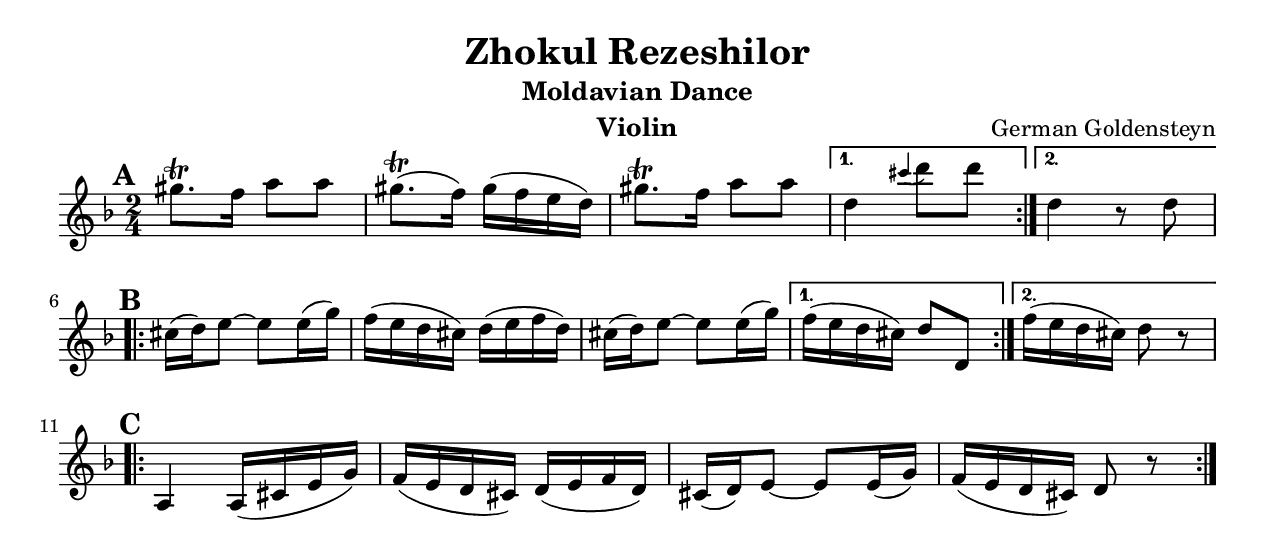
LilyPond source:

\version "2.18.0"
\language "english"

\paper{
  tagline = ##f
  print-all-headers = ##t
  #(set-paper-size "letter")
}
date = #(strftime "%d-%m-%Y" (localtime (current-time)))

%\markup{ \italic{ " Updated " \date  }  }

%\markup{ Got something to say? }

%#################################### Melody ########################
melody = \transpose d c \relative c''' {
  \clef treble
  \key e \minor
  \time 2/4
  \set Score.markFormatter = #format-mark-box-alphabet

  %\partial 16*3 a16 d f   %lead in notes

  \repeat volta 2{
  \mark \default
    as8.\trill g16 b8 b
    as8.\trill (g16)as(g fs e)|
    as8.\trill g16 b8 b

  }
  \alternative {
    { e,4 \grace ds' (e8) e }
    { e,4 r8 e \break}
  }

  \repeat volta 2{
  \mark \default
    ds16 (e) fs8~fs fs16(a)|
    g16(fs e ds) e( fs g e)|
    ds16 (e) fs8~fs fs16(a)|

  }
  \alternative {
    {g16(fs e ds)e8 e, }
    {g'16(fs e ds) e8 r \break}
  }

  \repeat volta 2{
  \mark \default
    b,4 b16(ds fs a)|
    g16(fs e ds)e(fs g e)|
    ds16 (e) fs8~fs fs16(a)|
    g16(fs e ds)e8 r

  }

}
%################################# Lyrics #####################
%\addlyrics{  }
%################################# Chords #######################
harmonies = \chordmode {

}

\score {
  <<
    \new ChordNames {
      \set chordChanges = ##f
      \harmonies
    }
    \new Staff \melody
  >>
  \header{
    title= "Zhokul Rezeshilor"
    subtitle="Moldavian Dance"
    composer= "German Goldensteyn"
    instrument = "Violin"
    arranger= ""
  }
  \layout{indent = 0.0\cm }
  \midi{
    \tempo 4 = 120
  }
}
